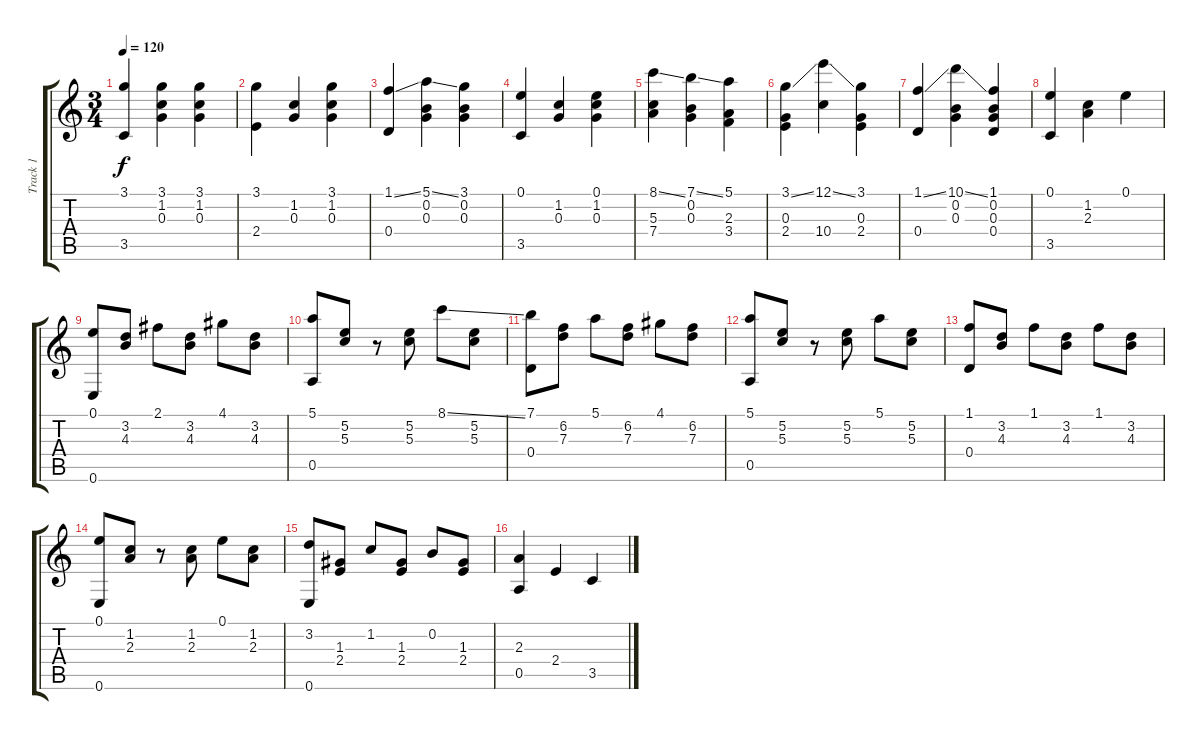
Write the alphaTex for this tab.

\track ("Track 1" "Track 1") {instrument acousticguitarnylon}
\staff {score tabs}
\tuning (E4 B3 G3 D3 A2 E2) {hide}
\ts (3 4)
\tempo 120
\clef g2
\ks c
(3.1 3.5).4{dy f} (3.1 1.2 0.3).4 (3.1 1.2 0.3).4 |
(3.1 2.4).4 (1.2 0.3).4 (3.1 1.2 0.3).4 |
(1.1{ss} 0.4).4 (5.1{ss} 0.2 0.3).4 (3.1 0.2 0.3).4 |
(0.1 3.5).4 (1.2 0.3).4 (0.1 1.2 0.3).4 |
(8.1{ss} 5.3 7.4).4 (7.1{ss} 0.2 0.3).4 (5.1 2.3 3.4).4 |
(3.1{ss} 0.3 2.4).4 (12.1{ss} 10.4).4 (3.1 0.3 2.4).4 |
(1.1{ss} 0.4).4 (10.1{ss} 0.2 0.3).4 (1.1 0.2 0.3 0.4).4 |
(0.1 3.5).4 (1.2 2.3).4 0.1.4 |
(0.1 0.6).8 (3.2 4.3).8 2.1.8 (3.2 4.3).8 4.1.8 (3.2 4.3).8 |
(5.1 0.5).8 (5.2 5.3).8 r.8 (5.2 5.3).8 8.1{ss}.8 (5.2 5.3).8 |
(7.1 0.4).8 (6.2 7.3).8 5.1.8 (6.2 7.3).8 4.1.8 (6.2 7.3).8 |
(5.1 0.5).8 (5.2 5.3).8 r.8 (5.2 5.3).8 5.1.8 (5.2 5.3).8 |
(1.1 0.4).8 (3.2 4.3).8 1.1.8 (3.2 4.3).8 1.1.8 (3.2 4.3).8 |
(0.1 0.6).8 (1.2 2.3).8 r.8 (1.2 2.3).8 0.1.8 (1.2 2.3).8 |
(3.2 0.6).8 (1.3 2.4).8 1.2.8 (1.3 2.4).8 0.2.8 (1.3 2.4).8 |
(2.3 0.5).4 2.4.4 3.5.4
